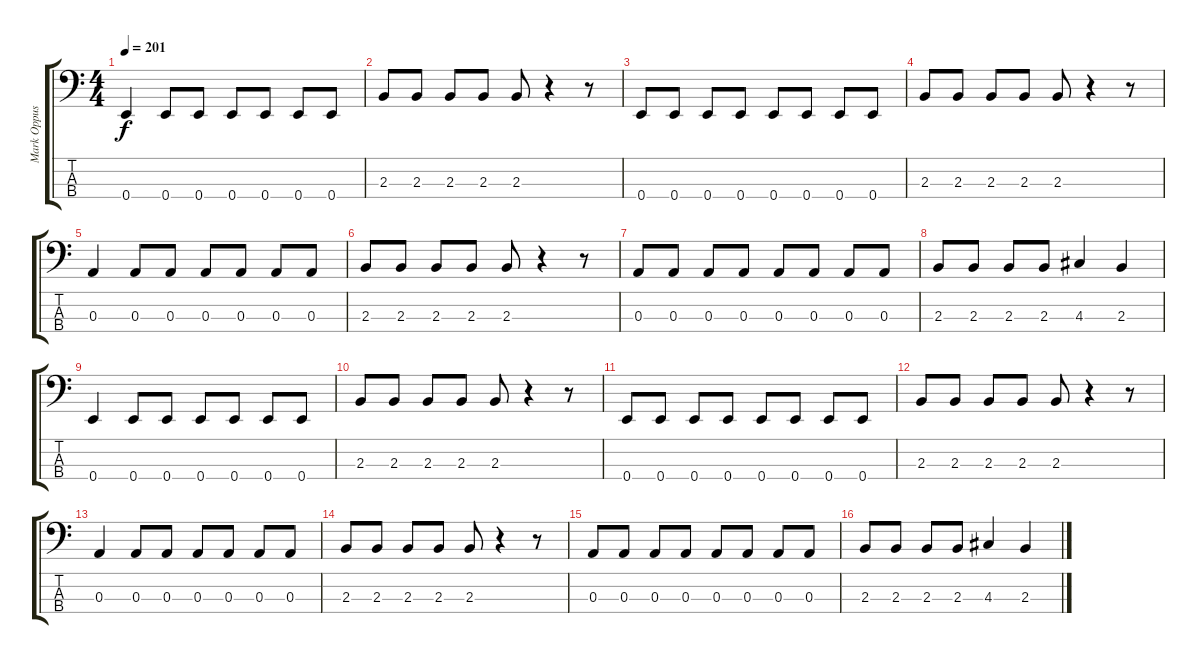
\track ("Mark Oppus(bass)" "Mark Oppus") {instrument electricbasspick}
\staff {score tabs}
\tuning (G2 D2 A1 E1) {hide}
\ts (4 4)
\tempo 201
\clef f4
\ks c
0.4.4{dy f} 0.4.8 0.4.8 0.4.8 0.4.8 0.4.8 0.4.8 |
2.3.8 2.3.8 2.3.8 2.3.8 2.3.8 r.4 r.8 |
0.4.8 0.4.8 0.4.8 0.4.8 0.4.8 0.4.8 0.4.8 0.4.8 |
2.3.8 2.3.8 2.3.8 2.3.8 2.3.8 r.4 r.8 |
0.3.4 0.3.8 0.3.8 0.3.8 0.3.8 0.3.8 0.3.8 |
2.3.8 2.3.8 2.3.8 2.3.8 2.3.8 r.4 r.8 |
0.3.8 0.3.8 0.3.8 0.3.8 0.3.8 0.3.8 0.3.8 0.3.8 |
2.3.8 2.3.8 2.3.8 2.3.8 4.3.4 2.3.4 |
0.4.4 0.4.8 0.4.8 0.4.8 0.4.8 0.4.8 0.4.8 |
2.3.8 2.3.8 2.3.8 2.3.8 2.3.8 r.4 r.8 |
0.4.8 0.4.8 0.4.8 0.4.8 0.4.8 0.4.8 0.4.8 0.4.8 |
2.3.8 2.3.8 2.3.8 2.3.8 2.3.8 r.4 r.8 |
0.3.4 0.3.8 0.3.8 0.3.8 0.3.8 0.3.8 0.3.8 |
2.3.8 2.3.8 2.3.8 2.3.8 2.3.8 r.4 r.8 |
0.3.8 0.3.8 0.3.8 0.3.8 0.3.8 0.3.8 0.3.8 0.3.8 |
2.3.8 2.3.8 2.3.8 2.3.8 4.3.4 2.3.4
